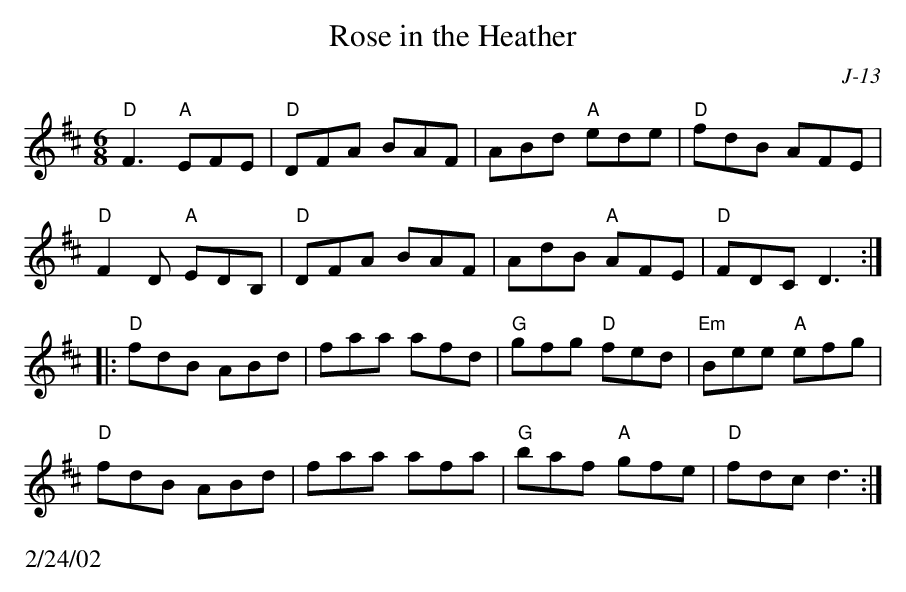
X:1
T: Rose in the Heather
C: J-13
M: 6/8
K: D
"D"F3 "A"EFE| "D"DFA BAF| ABd "A"ede| "D"fdB AFE|
"D"F2D "A"EDB,| "D"DFA BAF| AdB "A"AFE| "D"FDC D3 :|
|:\
"D"fdB ABd| faa afd| "G"gfg "D"fed| "Em"Bee "A"efg|
"D"fdB ABd| faa afa| "G"baf "A"gfe| "D"fdc d3 :|
